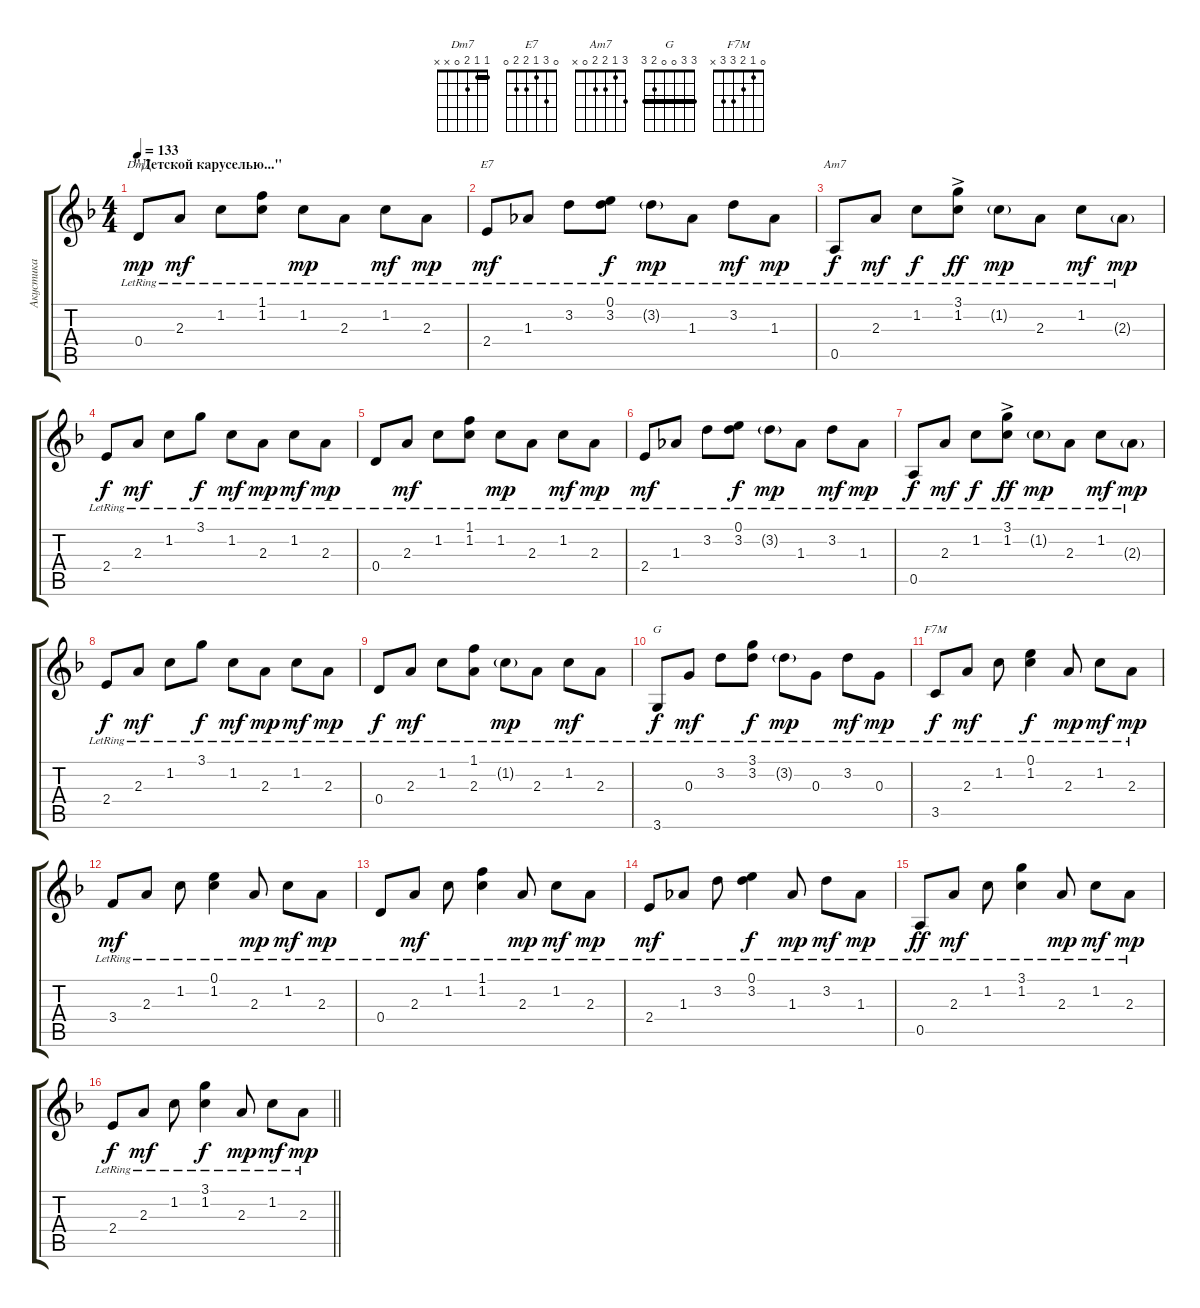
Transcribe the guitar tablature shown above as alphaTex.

\track ("Акустика" "Акустика") {instrument acousticguitarsteel}
\staff {score tabs}
\tuning (E4 B3 G3 D3 A2 E2) {hide}
\chord ("Dm7" 1 1 2 0 x x) {barre 1}
\chord ("E7" 0 3 1 2 2 0)
\chord ("Am7" 3 1 2 2 0 x)
\chord ("G" 3 3 0 0 2 3) {barre 3}
\chord ("F7M" 0 1 2 3 3 x)
\ts (4 4)
\section ("" "\"Детской каруселью...\"")
\tempo 133
\clef g2
\ks dminor
0.4{lr}.8{ch "Dm7" dy mp} 2.3{lr}.8{dy mf} 1.2{lr}.8 (1.1{lr} 1.2{lr}).8 1.2{lr}.8{dy mp} 2.3{lr}.8 1.2{lr}.8{dy mf} 2.3{lr}.8{dy mp} |
2.4{lr}.8{ch "E7" dy mf} 1.3{lr}.8 3.2{lr}.8 (0.1{lr} 3.2{lr}).8{dy f} 3.2{g lr}.8{dy mp} 1.3{lr}.8 3.2{lr}.8{dy mf} 1.3{lr}.8{dy mp} |
0.5{lr}.8{ch "Am7" dy f} 2.3{lr}.8{dy mf} 1.2{lr}.8{dy f} (3.1{ac lr} 1.2).8{dy ff} 1.2{g lr}.8{dy mp} 2.3{lr}.8 1.2{lr}.8{dy mf} 2.3{g lr}.8{dy mp} |
2.4{lr}.8{dy f} 2.3{lr}.8{dy mf} 1.2{lr}.8 3.1{lr}.8{dy f} 1.2{lr}.8{dy mf} 2.3{lr}.8{dy mp} 1.2{lr}.8{dy mf} 2.3{lr}.8{dy mp} |
0.4{lr}.8 2.3{lr}.8{dy mf} 1.2{lr}.8 (1.1{lr} 1.2{lr}).8 1.2{lr}.8{dy mp} 2.3{lr}.8 1.2{lr}.8{dy mf} 2.3{lr}.8{dy mp} |
2.4{lr}.8{dy mf} 1.3{lr}.8 3.2{lr}.8 (0.1{lr} 3.2{lr}).8{dy f} 3.2{g lr}.8{dy mp} 1.3{lr}.8 3.2{lr}.8{dy mf} 1.3{lr}.8{dy mp} |
0.5{lr}.8{dy f} 2.3{lr}.8{dy mf} 1.2{lr}.8{dy f} (3.1{ac lr} 1.2).8{dy ff} 1.2{g lr}.8{dy mp} 2.3{lr}.8 1.2{lr}.8{dy mf} 2.3{g lr}.8{dy mp} |
2.4{lr}.8{dy f} 2.3{lr}.8{dy mf} 1.2{lr}.8 3.1{lr}.8{dy f} 1.2{lr}.8{dy mf} 2.3{lr}.8{dy mp} 1.2{lr}.8{dy mf} 2.3{lr}.8{dy mp} |
0.4{lr}.8{dy f} 2.3{lr}.8{dy mf} 1.2{lr}.8 (1.1{lr} 2.3{lr}).8 1.2{g lr}.8{dy mp} 2.3{lr}.8 1.2{lr}.8{dy mf} 2.3{lr}.8 |
3.6{lr}.8{ch "G" dy f} 0.3{lr}.8{dy mf} 3.2{lr}.8 (3.1{lr} 3.2).8{dy f} 3.2{g lr}.8{dy mp} 0.3{lr}.8 3.2{lr}.8{dy mf} 0.3{lr}.8{dy mp} |
3.5{lr}.8{ch "F7M" dy f} 2.3{lr}.8{dy mf} 1.2{lr}.8 (0.1{lr} 1.2{lr}).4{dy f} 2.3{lr}.8{dy mp} 1.2{lr}.8{dy mf} 2.3{lr}.8{dy mp} |
3.4{lr}.8{dy mf} 2.3{lr}.8 1.2{lr}.8 (0.1{lr} 1.2{lr}).4 2.3{lr}.8{dy mp} 1.2{lr}.8{dy mf} 2.3{lr}.8{dy mp} |
0.4{lr}.8 2.3{lr}.8{dy mf} 1.2{lr}.8 (1.1{lr} 1.2{lr}).4 2.3{lr}.8{dy mp} 1.2{lr}.8{dy mf} 2.3{lr}.8{dy mp} |
2.4{lr}.8{dy mf} 1.3{lr}.8 3.2{lr}.8 (0.1{lr} 3.2{lr}).4{dy f} 1.3{lr}.8{dy mp} 3.2{lr}.8{dy mf} 1.3{lr}.8{dy mp} |
0.5{lr}.8{dy ff} 2.3{lr}.8{dy mf} 1.2{lr}.8 (3.1{lr} 1.2{lr}).4 2.3{lr}.8{dy mp} 1.2{lr}.8{dy mf} 2.3{lr}.8{dy mp} |
\barLineRight lightlight
2.4{lr}.8{dy f} 2.3{lr}.8{dy mf} 1.2{lr}.8 (3.1{lr} 1.2{lr}).4{dy f} 2.3{lr}.8{dy mp} 1.2{lr}.8{dy mf} 2.3{lr}.8{dy mp}
